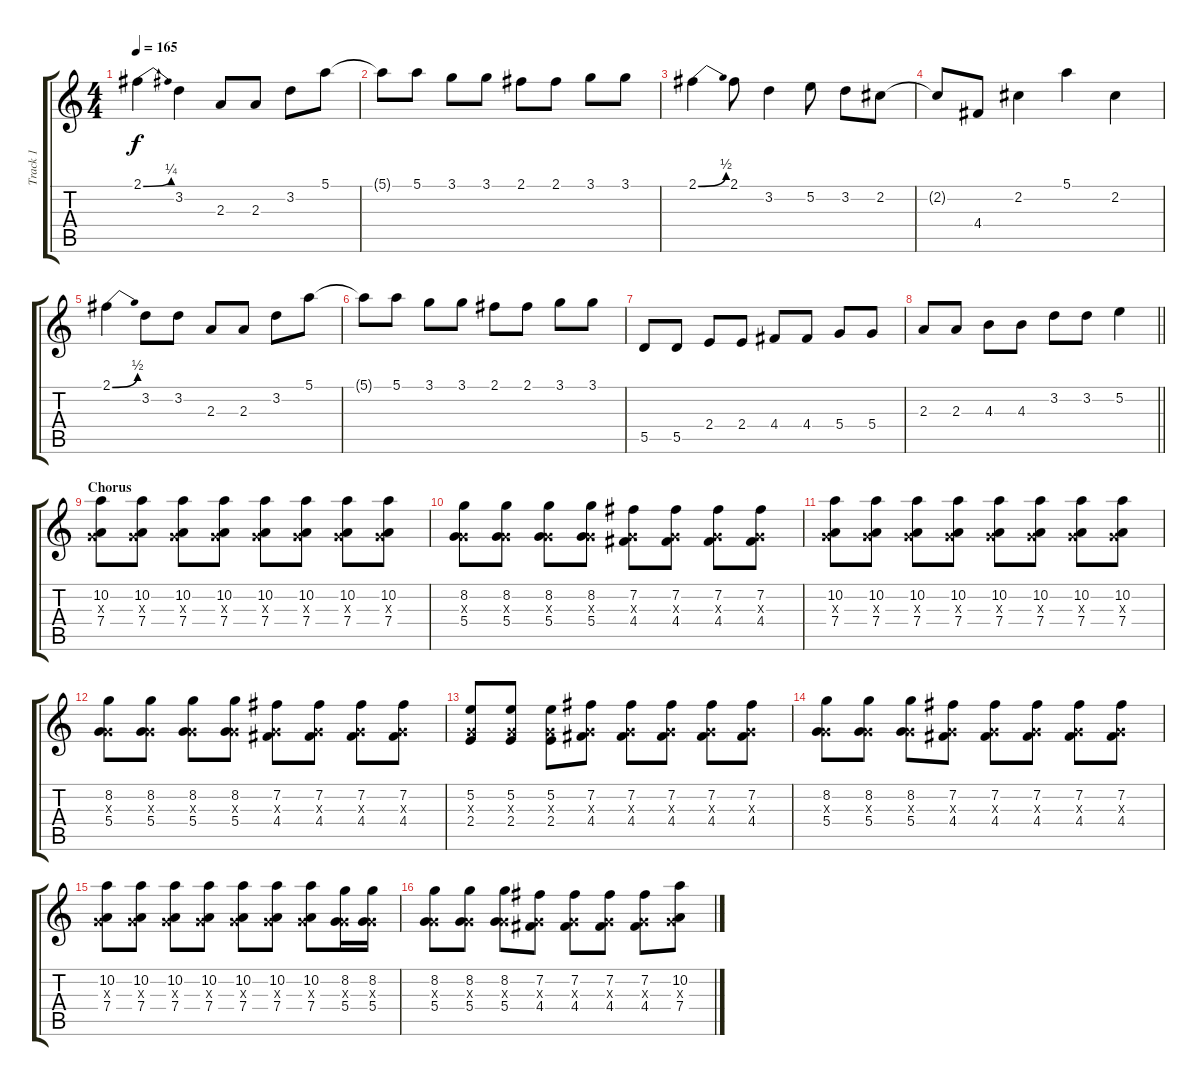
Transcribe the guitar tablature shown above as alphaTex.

\track ("Track 1" "Track 1") {instrument electricguitarclean}
\staff {score tabs}
\tuning (E4 B3 G3 D3 A2 E2) {hide}
\ts (4 4)
\tempo 165
\clef g2
\ks c
2.1{be (bend 0 0 60 1)}.4{dy f} 3.2.4 2.3.8 2.3.8 3.2.8 5.1.8 |
5.1{t}.8 5.1.8 3.1.8 3.1.8 2.1.8 2.1.8 3.1.8 3.1.8 |
2.1{be (bend 0 0 60 2)}.4 2.1.8 3.2.4 5.2.8 3.2.8 2.2.8 |
2.2{t}.8 4.4.8 2.2.4 5.1.4 2.2.4 |
2.1{be (bend 0 0 60 2)}.4 3.2.8 3.2.8 2.3.8 2.3.8 3.2.8 5.1.8 |
5.1{t}.8 5.1.8 3.1.8 3.1.8 2.1.8 2.1.8 3.1.8 3.1.8 |
5.5.8 5.5.8 2.4.8 2.4.8 4.4.8 4.4.8 5.4.8 5.4.8 |
\barLineRight lightlight
2.3.8 2.3.8 4.3.8 4.3.8 3.2.8 3.2.8 5.2.4 |
\section ("" "Chorus")
(10.2 0.3{x} 7.4).8 (10.2 0.3{x} 7.4).8 (10.2 0.3{x} 7.4).8 (10.2 0.3{x} 7.4).8 (10.2 0.3{x} 7.4).8 (10.2 0.3{x} 7.4).8 (10.2 0.3{x} 7.4).8 (10.2 0.3{x} 7.4).8 |
(8.2 0.3{x} 5.4).8 (8.2 0.3{x} 5.4).8 (8.2 0.3{x} 5.4).8 (8.2 0.3{x} 5.4).8 (7.2 0.3{x} 4.4).8 (7.2 0.3{x} 4.4).8 (7.2 0.3{x} 4.4).8 (7.2 0.3{x} 4.4).8 |
(10.2 0.3{x} 7.4).8 (10.2 0.3{x} 7.4).8 (10.2 0.3{x} 7.4).8 (10.2 0.3{x} 7.4).8 (10.2 0.3{x} 7.4).8 (10.2 0.3{x} 7.4).8 (10.2 0.3{x} 7.4).8 (10.2 0.3{x} 7.4).8 |
(8.2 0.3{x} 5.4).8 (8.2 0.3{x} 5.4).8 (8.2 0.3{x} 5.4).8 (8.2 0.3{x} 5.4).8 (7.2 0.3{x} 4.4).8 (7.2 0.3{x} 4.4).8 (7.2 0.3{x} 4.4).8 (7.2 0.3{x} 4.4).8 |
(5.2 0.3{x} 2.4).8 (5.2 0.3{x} 2.4).8 (5.2 0.3{x} 2.4).8 (7.2 0.3{x} 4.4).8 (7.2 0.3{x} 4.4).8 (7.2 0.3{x} 4.4).8 (7.2 0.3{x} 4.4).8 (7.2 0.3{x} 4.4).8 |
(8.2 0.3{x} 5.4).8 (8.2 0.3{x} 5.4).8 (8.2 0.3{x} 5.4).8 (7.2 0.3{x} 4.4).8 (7.2 0.3{x} 4.4).8 (7.2 0.3{x} 4.4).8 (7.2 0.3{x} 4.4).8 (7.2 0.3{x} 4.4).8 |
(10.2 0.3{x} 7.4).8 (10.2 0.3{x} 7.4).8 (10.2 0.3{x} 7.4).8 (10.2 0.3{x} 7.4).8 (10.2 0.3{x} 7.4).8 (10.2 0.3{x} 7.4).8 (10.2 0.3{x} 7.4).8 (8.2 0.3{x} 5.4).16 (8.2 0.3{x} 5.4).16 |
(8.2 0.3{x} 5.4).8 (8.2 0.3{x} 5.4).8 (8.2 0.3{x} 5.4).8 (7.2 0.3{x} 4.4).8 (7.2 0.3{x} 4.4).8 (7.2 0.3{x} 4.4).8 (7.2 0.3{x} 4.4).8 (10.2 0.3{x} 7.4).8
